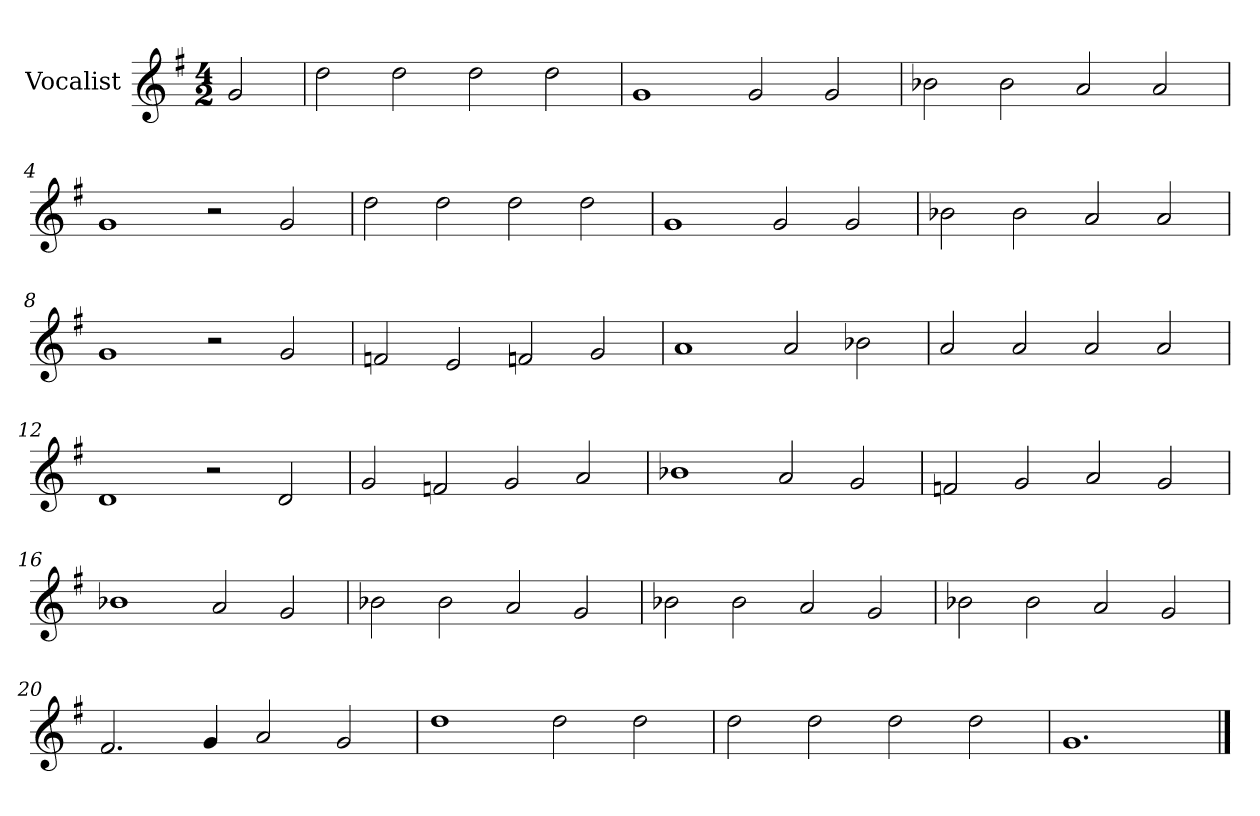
**kern
*part1
*staff1
*I"Vocalist
*k[f#]
*G:
*M4/2
=
2g
=1
2dd
2dd
2dd
2dd
=2
1g
2g
2g
=3
2b-X
2b-
2a
2a
=4
1g
2r
2g
=5
2dd
2dd
2dd
2dd
=6
1g
2g
2g
=7
2b-X
2b-
2a
2a
=8
1g
2r
2g
=9
2fn
2e
2fn
2g
=10
1a
2a
2b-X
=11
2a
2a
2a
2a
=12
1d
2r
2d
=13
2g
2fn
2g
2a
=14
1b-X
2a
2g
=15
2fn
2g
2a
2g
=16
1b-X
2a
2g
=17
2b-X
2b-
2a
2g
=18
2b-X
2b-
2a
2g
=19
2b-X
2b-
2a
2g
=20
2.f#
4g
2a
2g
=21
1dd
2dd
2dd
=22
2dd
2dd
2dd
2dd
=23
1.g
==
*-
